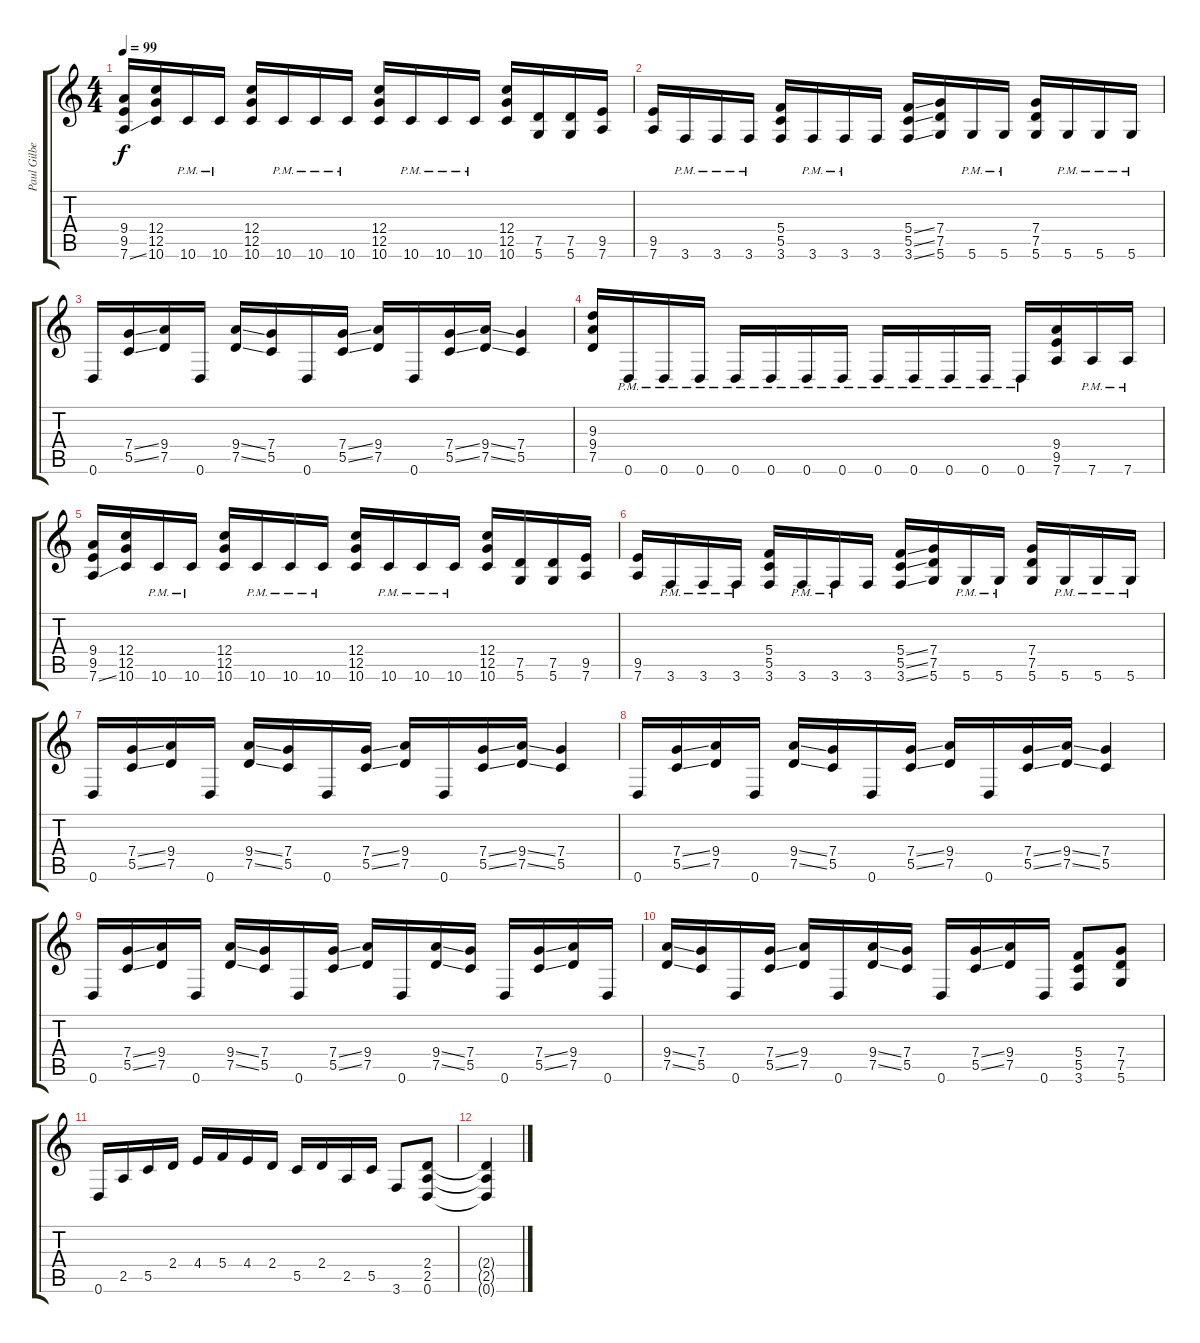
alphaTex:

\track ("Paul Gilbert" "Paul Gilbe") {instrument distortionguitar}
\staff {score tabs}
\tuning (D4 A3 F3 C3 G2 D2) {hide}
\ts (4 4)
\tempo 99
\clef g2
\ks c
(9.4 9.5 7.6{ss}).16{dy f} (12.4 12.5 10.6).16 10.6{pm}.16 10.6{pm}.16 (12.4 12.5 10.6).16 10.6{pm}.16 10.6{pm}.16 10.6{pm}.16 (12.4 12.5 10.6).16 10.6{pm}.16 10.6{pm}.16 10.6{pm}.16 (12.4 12.5 10.6).16 (7.5 5.6).16 (7.5 5.6).16 (9.5 7.6).16 |
(9.5 7.6).16 3.6{pm}.16 3.6{pm}.16 3.6{pm}.16 (5.4 5.5 3.6).16 3.6{pm}.16 3.6{pm}.16 3.6.16 (5.4{ss} 5.5{ss} 3.6{ss}).16 (7.4 7.5 5.6).16 5.6{pm}.16 5.6{pm}.16 (7.4 7.5 5.6).16 5.6{pm}.16 5.6{pm}.16 5.6{pm}.16 |
0.6.16 (7.4{ss} 5.5{ss}).16 (9.4 7.5).16 0.6.16 (9.4{ss} 7.5{ss}).16 (7.4 5.5).16 0.6.16 (7.4{ss} 5.5{ss}).16 (9.4 7.5).16 0.6.16 (7.4{ss} 5.5{ss}).16 (9.4{ss} 7.5{ss}).16 (7.4 5.5).4 |
(9.3 9.4 7.5).16 0.6{pm}.16 0.6{pm}.16 0.6{pm}.16 0.6{pm}.16 0.6{pm}.16 0.6{pm}.16 0.6{pm}.16 0.6{pm}.16 0.6{pm}.16 0.6{pm}.16 0.6{pm}.16 0.6{pm}.16 (9.4 9.5 7.6).16 7.6{pm}.16 7.6{pm}.16 |
(9.4 9.5 7.6{ss}).16 (12.4 12.5 10.6).16 10.6{pm}.16 10.6{pm}.16 (12.4 12.5 10.6).16 10.6{pm}.16 10.6{pm}.16 10.6{pm}.16 (12.4 12.5 10.6).16 10.6{pm}.16 10.6{pm}.16 10.6{pm}.16 (12.4 12.5 10.6).16 (7.5 5.6).16 (7.5 5.6).16 (9.5 7.6).16 |
(9.5 7.6).16 3.6{pm}.16 3.6{pm}.16 3.6{pm}.16 (5.4 5.5 3.6).16 3.6{pm}.16 3.6{pm}.16 3.6.16 (5.4{ss} 5.5{ss} 3.6{ss}).16 (7.4 7.5 5.6).16 5.6{pm}.16 5.6{pm}.16 (7.4 7.5 5.6).16 5.6{pm}.16 5.6{pm}.16 5.6{pm}.16 |
0.6.16 (7.4{ss} 5.5{ss}).16 (9.4 7.5).16 0.6.16 (9.4{ss} 7.5{ss}).16 (7.4 5.5).16 0.6.16 (7.4{ss} 5.5{ss}).16 (9.4 7.5).16 0.6.16 (7.4{ss} 5.5{ss}).16 (9.4{ss} 7.5{ss}).16 (7.4 5.5).4 |
0.6.16 (7.4{ss} 5.5{ss}).16 (9.4 7.5).16 0.6.16 (9.4{ss} 7.5{ss}).16 (7.4 5.5).16 0.6.16 (7.4{ss} 5.5{ss}).16 (9.4 7.5).16 0.6.16 (7.4{ss} 5.5{ss}).16 (9.4{ss} 7.5{ss}).16 (7.4 5.5).4 |
0.6.16 (7.4{ss} 5.5{ss}).16 (9.4 7.5).16 0.6.16 (9.4{ss} 7.5{ss}).16 (7.4 5.5).16 0.6.16 (7.4{ss} 5.5{ss}).16 (9.4 7.5).16 0.6.16 (9.4{ss} 7.5{ss}).16 (7.4 5.5).16 0.6.16 (7.4{ss} 5.5{ss}).16 (9.4 7.5).16 0.6.16 |
(9.4{ss} 7.5{ss}).16 (7.4 5.5).16 0.6.16 (7.4{ss} 5.5{ss}).16 (9.4 7.5).16 0.6.16 (9.4{ss} 7.5{ss}).16 (7.4 5.5).16 0.6.16 (7.4{ss} 5.5{ss}).16 (9.4 7.5).16 0.6.16 (5.4 5.5 3.6).8 (7.4 7.5 5.6).8 |
0.6.16 2.5.16 5.5.16 2.4.16 4.4.16 5.4.16 4.4.16 2.4.16 5.5.16 2.4.16 2.5.16 5.5.16 3.6.8 (2.4 2.5 0.6).8 |
(2.4{t} 2.5{t} 0.6{t}).4
